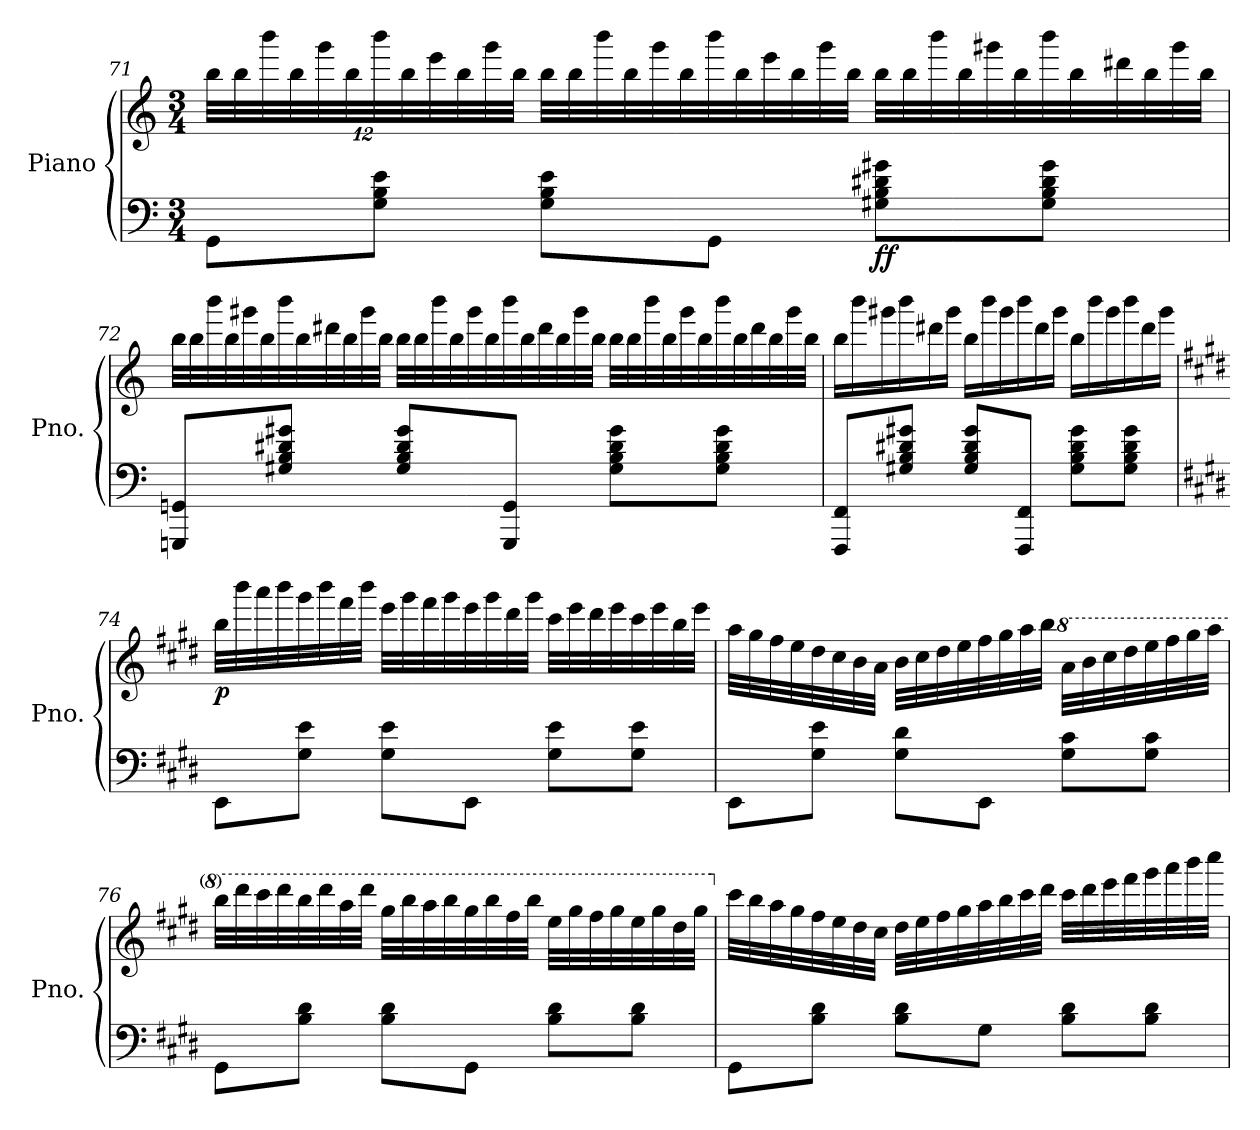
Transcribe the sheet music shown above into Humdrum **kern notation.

**kern	**kern	**dynam
*part1	*part1	*part1
*staff2	*staff1	*staff1/2
*I"Piano	*	*
*I'Pno.	*	*
!!LO:LB:g=z
*clefF4	*clefG2	*
*k[]	*k[]	*
*M3/4	*M3/4	*
*	*Xbrackettup	*
=71	=71	=71
8GG\L	48bb\LLL	.
.	48bb\	.
.	48bbb\	.
.	48bb\	.
.	48ggg\	.
.	48bb\	.
8G\ 8B\ 8e\J	48bbb\	.
.	48bb\	.
.	48eee\	.
.	48bb\	.
.	48ggg\	.
.	48bb\JJJ	.
*	*Xtuplet	*
8G\ 8B\ 8e\L	48bb\LLL	.
.	48bb\	.
.	48bbb\	.
.	48bb\	.
.	48ggg\	.
.	48bb\	.
8GG\J	48bbb\	.
.	48bb\	.
.	48eee\	.
.	48bb\	.
.	48ggg\	.
.	48bb\JJJ	.
!	!	!LO:DY:b=2
8G#X\ 8B\ 8d#X\ 8g#X\L	48bb\LLL	ff
.	48bb\	.
.	48bbb\	.
.	48bb\	.
.	48ggg#X\	.
.	48bb\	.
8G#\ 8B\ 8d#\ 8g#\J	48bbb\	.
.	48bb\	.
.	48ddd#X\	.
.	48bb\	.
.	48ggg#\	.
.	48bb\JJJ	.
=72	=72	=72
8GGGn/ 8GGn/L	48bb\LLL	.
.	48bb\	.
.	48bbb\	.
.	48bb\	.
.	48ggg#X\	.
.	48bb\	.
8G#X\ 8B\ 8d#X\ 8g#X\J	48bbb\	.
.	48bb\	.
.	48ddd#X\	.
.	48bb\	.
.	48ggg#\	.
.	48bb\JJJ	.
8G#\ 8B\ 8d#\ 8g#\L	48bb\LLL	.
.	48bb\	.
.	48bbb\	.
.	48bb\	.
.	48ggg#\	.
.	48bb\	.
8GGG/ 8GG/J	48bbb\	.
.	48bb\	.
.	48ddd#\	.
.	48bb\	.
.	48ggg#\	.
.	48bb\JJJ	.
8G#\ 8B\ 8d#\ 8g#\L	48bb\LLL	.
.	48bb\	.
.	48bbb\	.
.	48bb\	.
.	48ggg#\	.
.	48bb\	.
8G#\ 8B\ 8d#\ 8g#\J	48bbb\	.
.	48bb\	.
.	48ddd#\	.
.	48bb\	.
.	48ggg#\	.
.	48bb\JJJ	.
!!LO:LB:g=z
=73	=73	=73
8FFF/ 8FF/L	24bb\LL	.
.	24bbb\	.
.	24ggg#X\	.
8G#X\ 8B\ 8d#X\ 8g#X\J	24bbb\	.
.	24ddd#X\	.
.	24ggg#\JJ	.
8G#\ 8B\ 8d#\ 8g#\L	24bb\LL	.
.	24bbb\	.
.	24ggg#\	.
8FFF/ 8FF/J	24bbb\	.
.	24ddd#\	.
.	24ggg#\JJ	.
8G#\ 8B\ 8d#\ 8g#\L	24bb\LL	.
.	24bbb\	.
.	24ggg#\	.
8G#\ 8B\ 8d#\ 8g#\J	24bbb\	.
.	24ddd#\	.
.	24ggg#\JJ	.
=74	=74	=74
*k[f#c#g#d#]	*k[f#c#g#d#]	*
!	!	!LO:DY:b
8EE\L	32bb\LLL	p
.	32bbb\	.
.	32aaa\	.
.	32bbb\	.
8G#\ 8e\J	32ggg#\	.
.	32bbb\	.
.	32fff#\	.
.	32bbb\JJJ	.
8G#\ 8e\L	32eee\LLL	.
.	32ggg#\	.
.	32fff#\	.
.	32ggg#\	.
8EE\J	32eee\	.
.	32ggg#\	.
.	32ddd#\	.
.	32ggg#\JJJ	.
8G#\ 8e\L	32ccc#\LLL	.
.	32eee\	.
.	32ddd#\	.
.	32eee\	.
8G#\ 8e\J	32ccc#\	.
.	32eee\	.
.	32bb\	.
.	32eee\JJJ	.
=75	=75	=75
8EE\L	32aa\LLL	.
.	32gg#\	.
.	32ff#\	.
.	32ee\	.
8G#\ 8e\J	32dd#\	.
.	32cc#\	.
.	32b\	.
.	32a\JJJ	.
8G#\ 8d#\L	32b\LLL	.
.	32cc#\	.
.	32dd#\	.
.	32ee\	.
8EE\J	32ff#\	.
.	32gg#\	.
.	32aa\	.
.	32bb\JJJ	.
*	*8va	*
8G#\ 8c#\L	32aa\LLL	.
.	32bb\	.
.	32ccc#\	.
.	32ddd#\	.
8G#\ 8c#\J	32eee\	.
.	32fff#\	.
.	32ggg#\	.
.	32aaa\JJJ	.
!!LO:LB:g=z
=76	=76	=76
8GG#\L	32bbb\LLL	.
.	32dddd#\	.
.	32cccc#\	.
.	32dddd#\	.
8B\ 8d#\J	32bbb\	.
.	32dddd#\	.
.	32aaa\	.
.	32dddd#\JJJ	.
8B\ 8d#\L	32ggg#\LLL	.
.	32bbb\	.
.	32aaa\	.
.	32bbb\	.
8GG#\J	32ggg#\	.
.	32bbb\	.
.	32fff#\	.
.	32bbb\JJJ	.
8B\ 8d#\L	32eee\LLL	.
.	32ggg#\	.
.	32fff#\	.
.	32ggg#\	.
8B\ 8d#\J	32eee\	.
.	32ggg#\	.
.	32ddd#\	.
.	32ggg#\JJJ	.
=77	=77	=77
*	*X8va	*
8GG#\L	32ccc#\LLL	.
.	32bb\	.
.	32aa\	.
.	32gg#\	.
8B\ 8d#\J	32ff#\	.
.	32ee\	.
.	32dd#\	.
.	32cc#\JJJ	.
8B\ 8d#\L	32dd#\LLL	.
.	32ee\	.
.	32ff#\	.
.	32gg#\	.
8G#\J	32aa\	.
.	32bb\	.
.	32ccc#\	.
.	32ddd#\JJJ	.
8B\ 8d#\L	32ccc#\LLL	.
.	32ddd#\	.
.	32eee\	.
.	32fff#\	.
8B\ 8d#\J	32ggg#\	.
.	32aaa\	.
.	32bbb\	.
.	32cccc#\JJJ	.
=	=	=
*-	*-	*-
